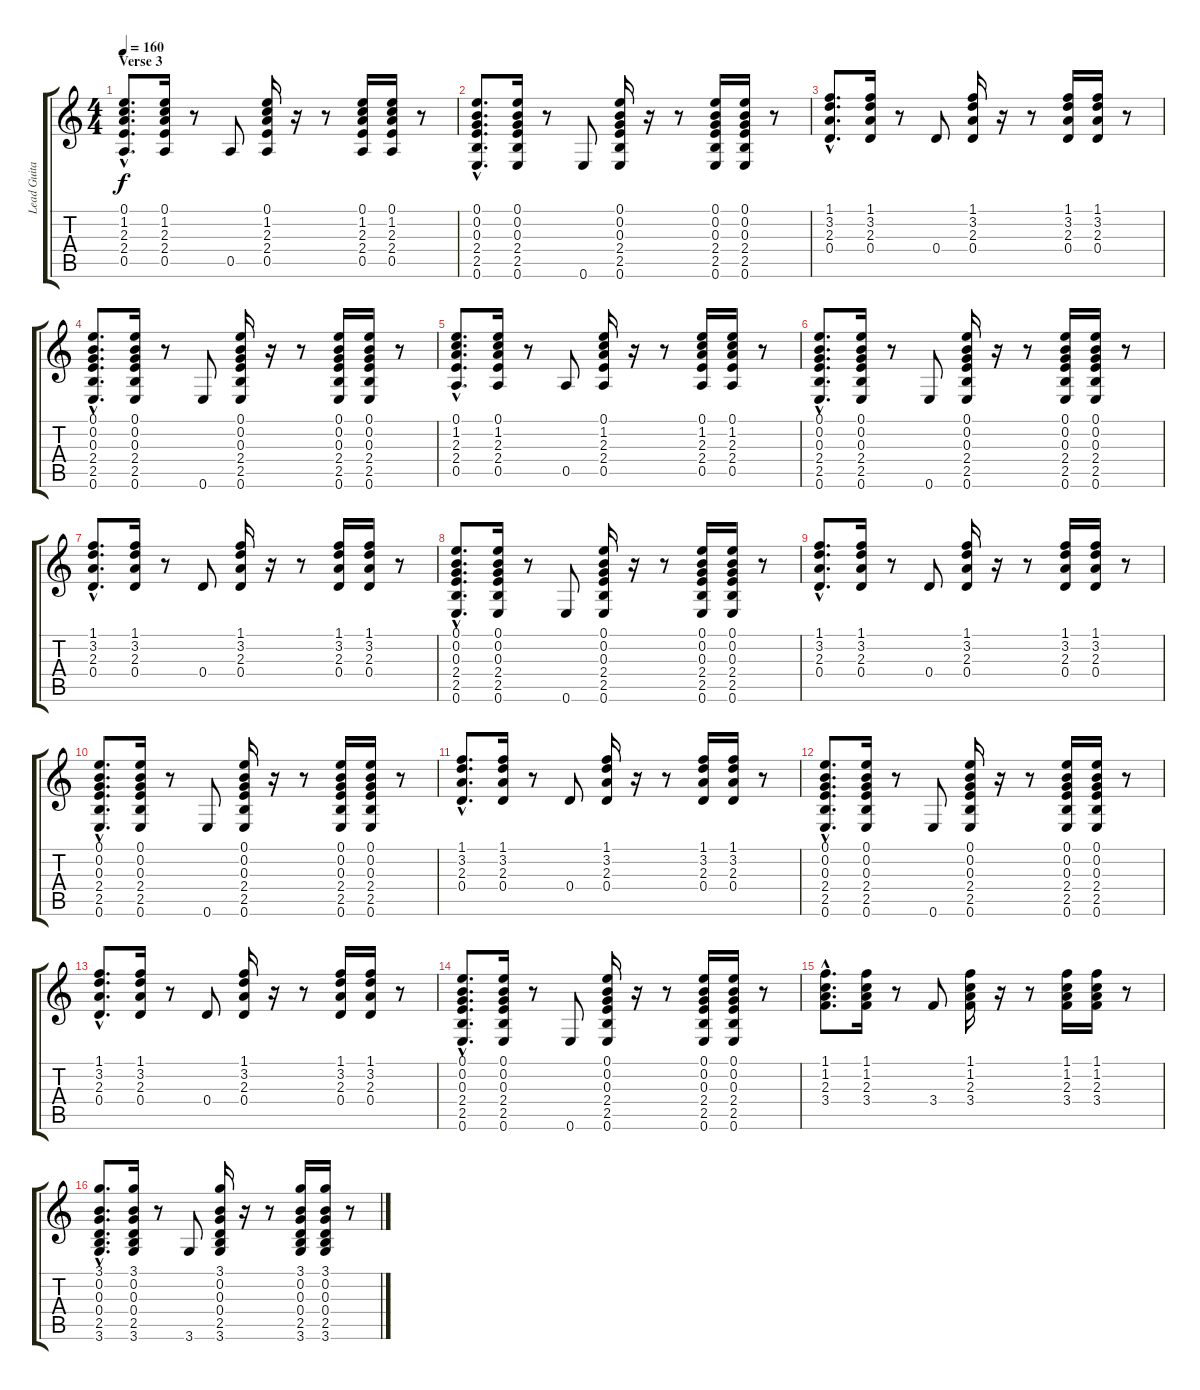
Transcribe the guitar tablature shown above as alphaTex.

\track ("Lead Guitar" "Lead Guita") {instrument acousticguitarnylon}
\staff {score tabs}
\tuning (E4 B3 G3 D3 A2 E2) {hide}
\ts (4 4)
\section ("" "Verse 3")
\tempo 160
\clef g2
\ks c
(0.1{hac} 1.2{hac} 2.3{hac} 2.4{hac} 0.5{hac}).8{d dy f} (0.1 1.2 2.3 2.4 0.5).16 r.8 0.5.8 (0.1 1.2 2.3 2.4 0.5).16 r.16 r.8 (0.1 1.2 2.3 2.4 0.5).16 (0.1 1.2 2.3 2.4 0.5).16 r.8 |
(0.1{hac} 0.2{hac} 0.3{hac} 2.4{hac} 2.5{hac} 0.6{hac}).8{d} (0.1 0.2 0.3 2.4 2.5 0.6).16 r.8 0.6.8 (0.1 0.2 0.3 2.4 2.5 0.6).16 r.16 r.8 (0.1 0.2 0.3 2.4 2.5 0.6).16 (0.1 0.2 0.3 2.4 2.5 0.6).16 r.8 |
(1.1{hac} 3.2{hac} 2.3{hac} 0.4{hac}).8{d} (1.1 3.2 2.3 0.4).16 r.8 0.4.8 (1.1 3.2 2.3 0.4).16 r.16 r.8 (1.1 3.2 2.3 0.4).16 (1.1 3.2 2.3 0.4).16 r.8 |
(0.1{hac} 0.2{hac} 0.3{hac} 2.4{hac} 2.5{hac} 0.6{hac}).8{d} (0.1 0.2 0.3 2.4 2.5 0.6).16 r.8 0.6.8 (0.1 0.2 0.3 2.4 2.5 0.6).16 r.16 r.8 (0.1 0.2 0.3 2.4 2.5 0.6).16 (0.1 0.2 0.3 2.4 2.5 0.6).16 r.8 |
(0.1{hac} 1.2{hac} 2.3{hac} 2.4{hac} 0.5{hac}).8{d} (0.1 1.2 2.3 2.4 0.5).16 r.8 0.5.8 (0.1 1.2 2.3 2.4 0.5).16 r.16 r.8 (0.1 1.2 2.3 2.4 0.5).16 (0.1 1.2 2.3 2.4 0.5).16 r.8 |
(0.1{hac} 0.2{hac} 0.3{hac} 2.4{hac} 2.5{hac} 0.6{hac}).8{d} (0.1 0.2 0.3 2.4 2.5 0.6).16 r.8 0.6.8 (0.1 0.2 0.3 2.4 2.5 0.6).16 r.16 r.8 (0.1 0.2 0.3 2.4 2.5 0.6).16 (0.1 0.2 0.3 2.4 2.5 0.6).16 r.8 |
(1.1{hac} 3.2{hac} 2.3{hac} 0.4{hac}).8{d} (1.1 3.2 2.3 0.4).16 r.8 0.4.8 (1.1 3.2 2.3 0.4).16 r.16 r.8 (1.1 3.2 2.3 0.4).16 (1.1 3.2 2.3 0.4).16 r.8 |
(0.1{hac} 0.2{hac} 0.3{hac} 2.4{hac} 2.5{hac} 0.6{hac}).8{d} (0.1 0.2 0.3 2.4 2.5 0.6).16 r.8 0.6.8 (0.1 0.2 0.3 2.4 2.5 0.6).16 r.16 r.8 (0.1 0.2 0.3 2.4 2.5 0.6).16 (0.1 0.2 0.3 2.4 2.5 0.6).16 r.8 |
(1.1{hac} 3.2{hac} 2.3{hac} 0.4{hac}).8{d} (1.1 3.2 2.3 0.4).16 r.8 0.4.8 (1.1 3.2 2.3 0.4).16 r.16 r.8 (1.1 3.2 2.3 0.4).16 (1.1 3.2 2.3 0.4).16 r.8 |
(0.1{hac} 0.2{hac} 0.3{hac} 2.4{hac} 2.5{hac} 0.6{hac}).8{d} (0.1 0.2 0.3 2.4 2.5 0.6).16 r.8 0.6.8 (0.1 0.2 0.3 2.4 2.5 0.6).16 r.16 r.8 (0.1 0.2 0.3 2.4 2.5 0.6).16 (0.1 0.2 0.3 2.4 2.5 0.6).16 r.8 |
(1.1{hac} 3.2{hac} 2.3{hac} 0.4{hac}).8{d} (1.1 3.2 2.3 0.4).16 r.8 0.4.8 (1.1 3.2 2.3 0.4).16 r.16 r.8 (1.1 3.2 2.3 0.4).16 (1.1 3.2 2.3 0.4).16 r.8 |
(0.1{hac} 0.2{hac} 0.3{hac} 2.4{hac} 2.5{hac} 0.6{hac}).8{d} (0.1 0.2 0.3 2.4 2.5 0.6).16 r.8 0.6.8 (0.1 0.2 0.3 2.4 2.5 0.6).16 r.16 r.8 (0.1 0.2 0.3 2.4 2.5 0.6).16 (0.1 0.2 0.3 2.4 2.5 0.6).16 r.8 |
(1.1{hac} 3.2{hac} 2.3{hac} 0.4{hac}).8{d} (1.1 3.2 2.3 0.4).16 r.8 0.4.8 (1.1 3.2 2.3 0.4).16 r.16 r.8 (1.1 3.2 2.3 0.4).16 (1.1 3.2 2.3 0.4).16 r.8 |
(0.1{hac} 0.2{hac} 0.3{hac} 2.4{hac} 2.5{hac} 0.6{hac}).8{d} (0.1 0.2 0.3 2.4 2.5 0.6).16 r.8 0.6.8 (0.1 0.2 0.3 2.4 2.5 0.6).16 r.16 r.8 (0.1 0.2 0.3 2.4 2.5 0.6).16 (0.1 0.2 0.3 2.4 2.5 0.6).16 r.8 |
(1.1{hac} 1.2{hac} 2.3{hac} 3.4{hac}).8{d} (1.1 1.2 2.3 3.4).16 r.8 3.4.8 (1.1 1.2 2.3 3.4).16 r.16 r.8 (1.1 1.2 2.3 3.4).16 (1.1 1.2 2.3 3.4).16 r.8 |
(3.1{hac} 0.2{hac} 0.3{hac} 0.4{hac} 2.5{hac} 3.6{hac}).8{d} (3.1 0.2 0.3 0.4 2.5 3.6).16 r.8 3.6.8 (3.1 0.2 0.3 0.4 2.5 3.6).16 r.16 r.8 (3.1 0.2 0.3 0.4 2.5 3.6).16 (3.1 0.2 0.3 0.4 2.5 3.6).16 r.8
